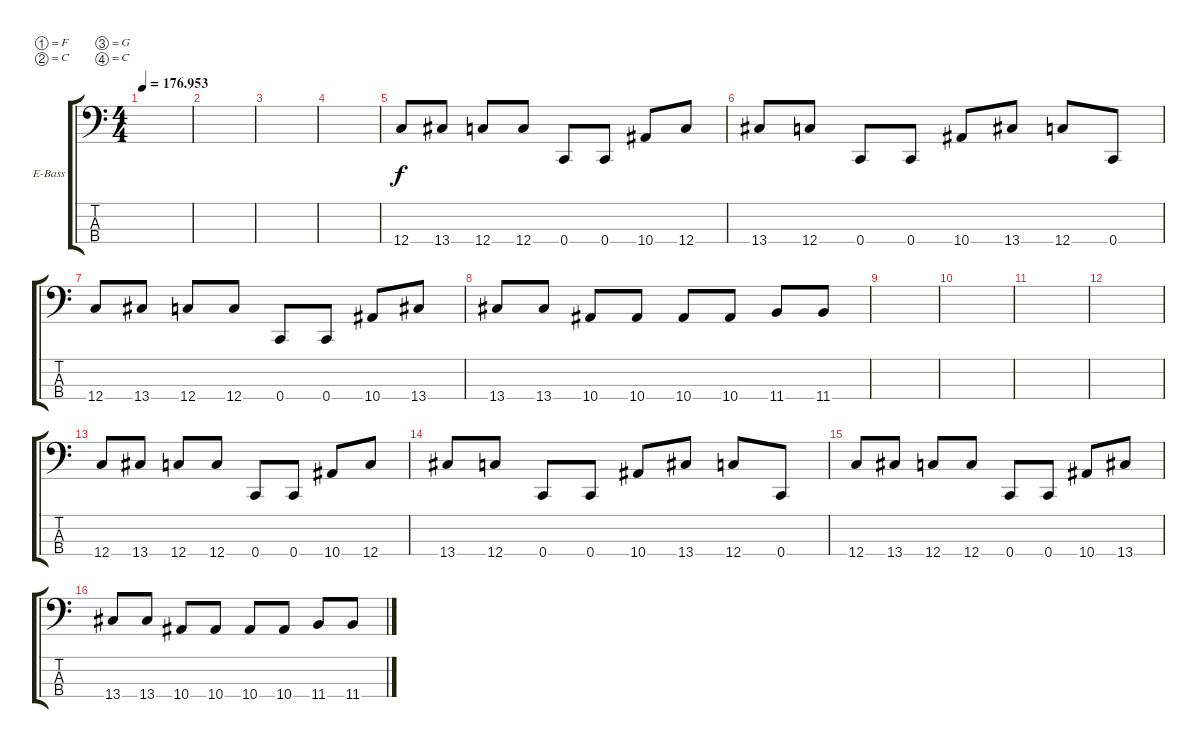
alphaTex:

\defaultSystemsLayout 4
\bracketExtendMode groupsimilarinstruments
\firstSystemTrackNameOrientation horizontal
\otherSystemsTrackNameOrientation horizontal
\track ("Olli" "E-Bass") {solo instrument electricbassfinger}
\staff {score tabs}
\tuning (F2 C2 G1 C1)
\ts (4 4)
\tempo
176.953
\accidentals auto
\clef f4
\ottava regular
\simile none
\scale
0.333333
\ks c
|
\scale
0.333333 |
\scale
0.333333 |
\scale
0.333333 |
\scale
0.333333 12.4.8 13.4.8 12.4.8 12.4.8 0.4.8 0.4.8 10.4.8 12.4.8 |
\scale
0.333333 13.4.8 12.4.8 0.4.8 0.4.8 10.4.8 13.4.8 12.4.8 0.4.8 |
\scale
0.333333 12.4.8 13.4.8 12.4.8 12.4.8 0.4.8 0.4.8 10.4.8 13.4.8 |
\scale
0.333333 13.4.8 13.4.8 10.4.8 10.4.8 10.4.8 10.4.8 11.4.8 11.4.8 |
\scale
0.333333 |
\scale
0.333333 |
\scale
0.333333 |
\scale
0.333333 |
\scale
0.333333 12.4.8 13.4.8 12.4.8 12.4.8 0.4.8 0.4.8 10.4.8 12.4.8 |
\scale
0.333333 13.4.8 12.4.8 0.4.8 0.4.8 10.4.8 13.4.8 12.4.8 0.4.8 |
\scale
0.333333 12.4.8 13.4.8 12.4.8 12.4.8 0.4.8 0.4.8 10.4.8 13.4.8 |
\scale
0.333333 13.4.8 13.4.8 10.4.8 10.4.8 10.4.8 10.4.8 11.4.8 11.4.8
